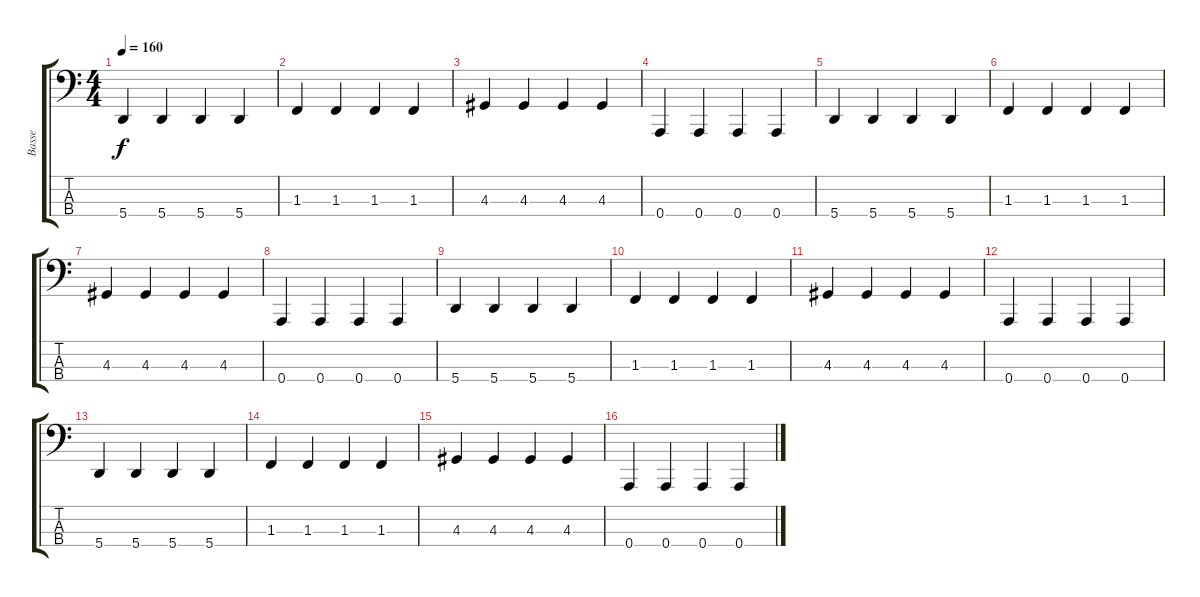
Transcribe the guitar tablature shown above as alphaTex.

\track ("Basse" "Basse") {instrument electricbasspick}
\staff {score tabs}
\tuning (D2 A1 E1 A0) {hide}
\ts (4 4)
\tempo 160
\clef f4
\ks c
5.4.4{dy f} 5.4.4 5.4.4 5.4.4 |
1.3.4 1.3.4 1.3.4 1.3.4 |
4.3.4 4.3.4 4.3.4 4.3.4 |
0.4.4 0.4.4 0.4.4 0.4.4 |
5.4.4 5.4.4 5.4.4 5.4.4 |
1.3.4 1.3.4 1.3.4 1.3.4 |
4.3.4 4.3.4 4.3.4 4.3.4 |
0.4.4 0.4.4 0.4.4 0.4.4 |
5.4.4 5.4.4 5.4.4 5.4.4 |
1.3.4 1.3.4 1.3.4 1.3.4 |
4.3.4 4.3.4 4.3.4 4.3.4 |
0.4.4 0.4.4 0.4.4 0.4.4 |
5.4.4 5.4.4 5.4.4 5.4.4 |
1.3.4 1.3.4 1.3.4 1.3.4 |
4.3.4 4.3.4 4.3.4 4.3.4 |
0.4.4 0.4.4 0.4.4 0.4.4
